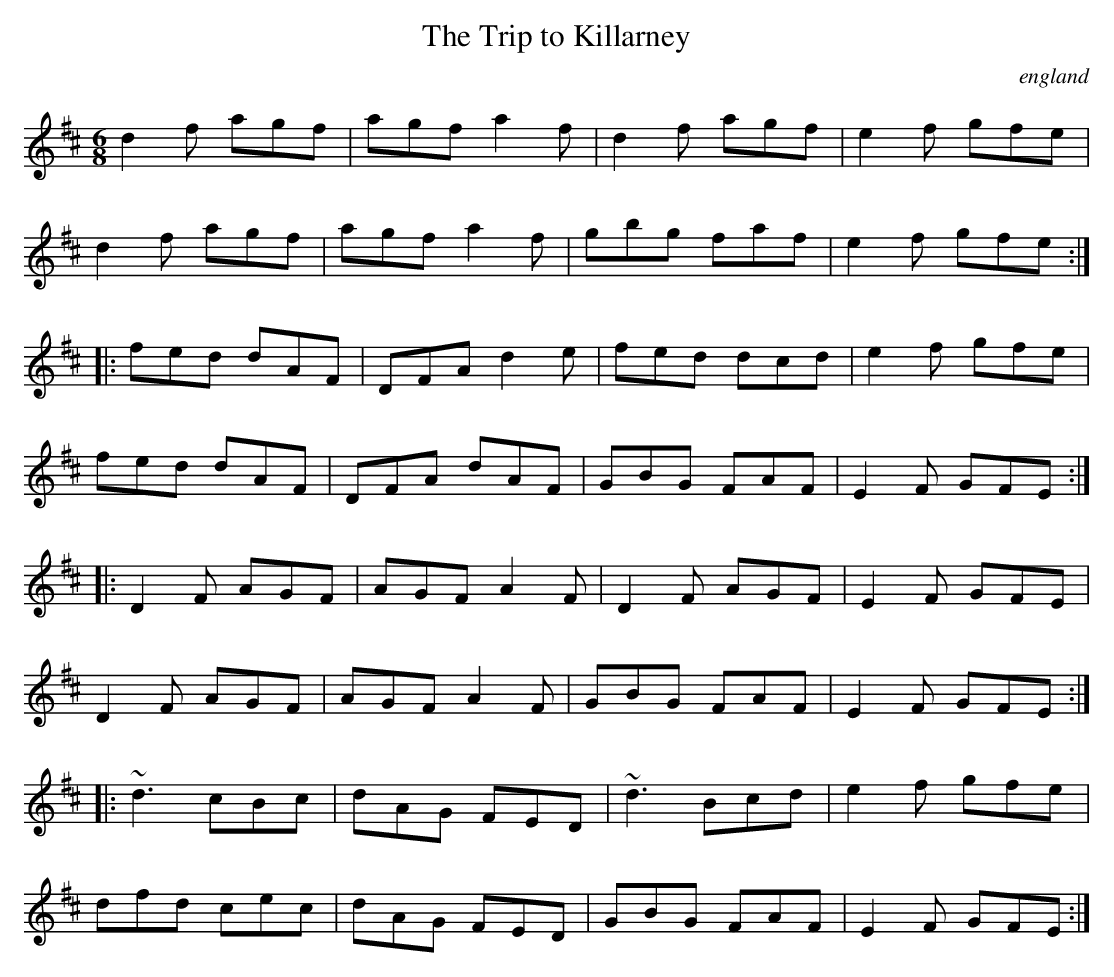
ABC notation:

X:1
T:Trip to Killarney, The
O:england
M:6/8
L:1/8
K:D
d2f agf|agf a2f|d2f agf|e2f gfe|
d2f agf|agf a2f|gbg faf|e2f gfe:|
|:fed dAF|DFA d2e|fed dcd|e2f gfe|
fed dAF|DFA dAF|GBG FAF|E2F GFE:|
|:D2F AGF|AGF A2F|D2F AGF|E2F GFE|
D2F AGF|AGF A2F|GBG FAF|E2F GFE:|
|:~d3 cBc|dAG FED|~d3 Bcd|e2f gfe|
dfd cec|dAG FED|GBG FAF|E2F GFE:|
